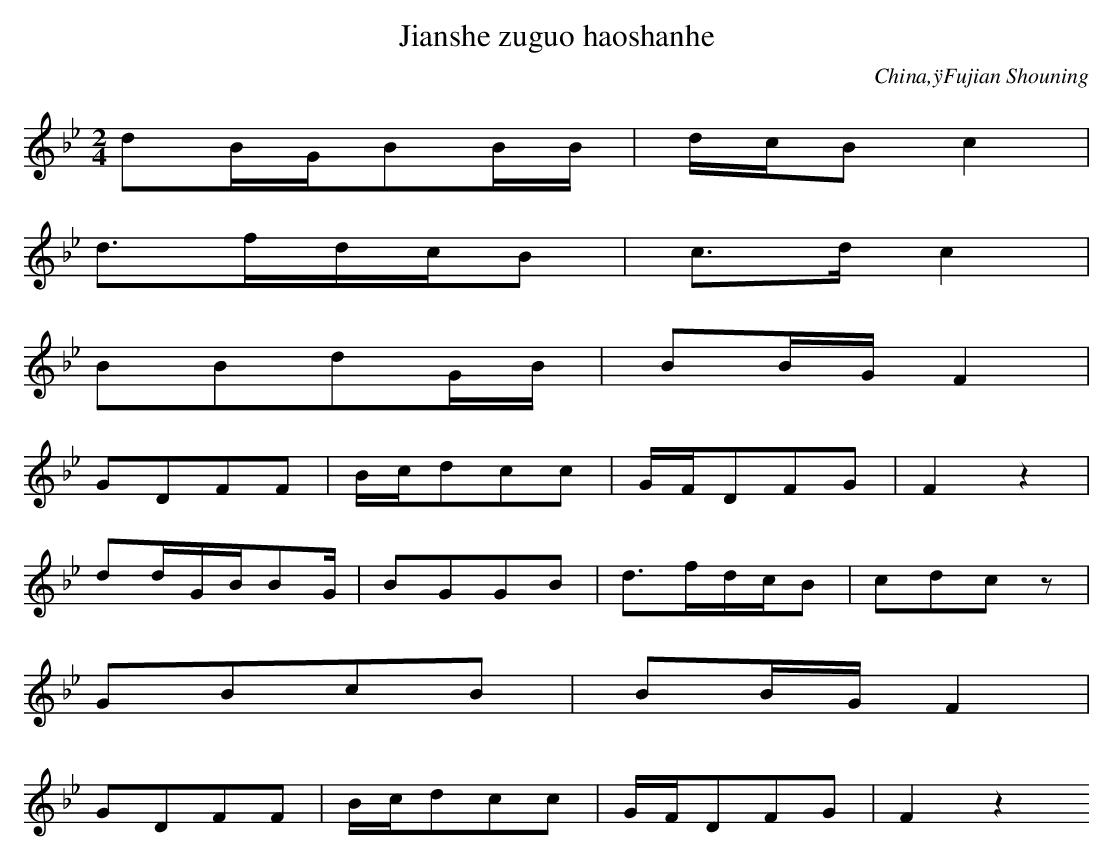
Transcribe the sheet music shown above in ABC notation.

X:1
T: Jianshe zuguo haoshanhe
O: China,ÿFujian Shouning
M: 2/4
L: 1/16
K: Bb
d2BGB2BB | dcB2c4 |
d3fdcB2 | c3dc4 |
B2B2d2GB | B2BGF4 |
G2D2F2F2 | Bcd2c2c2 | GFD2F2G2 | F4z4 |
d2dGBB2G | B2G2G2B2 | d3fdcB2 | c2d2c2z2 |
G2B2c2B2 | B2BGF4 |
G2D2F2F2 | Bcd2c2c2 | GFD2F2G2 | F4z4
